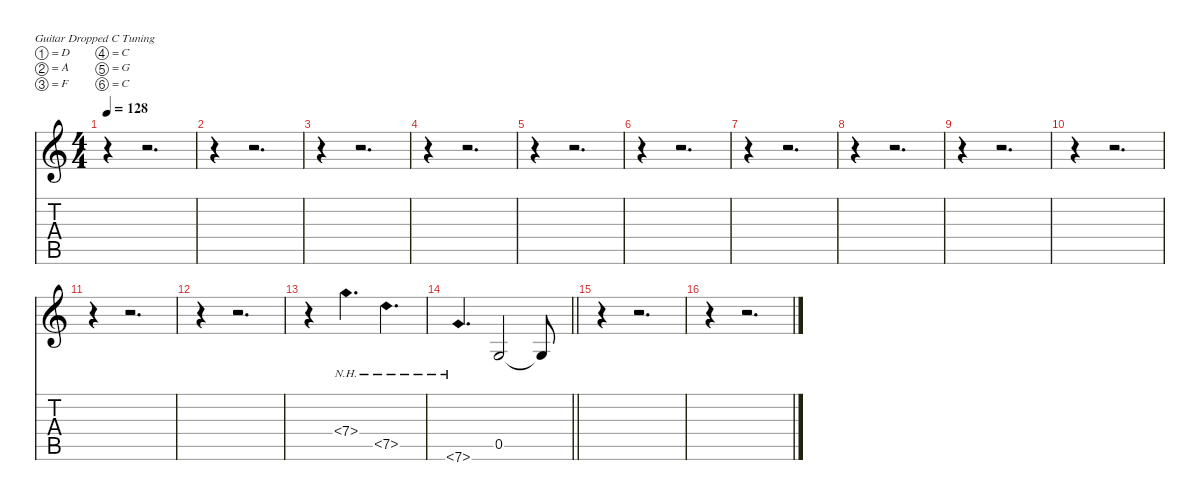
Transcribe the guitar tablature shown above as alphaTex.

\defaultSystemsLayout 4
\hideDynamics
\bracketExtendMode nobrackets
\singleTrackTrackNamePolicy hidden
\multiTrackTrackNamePolicy hidden
\otherSystemsTrackNameOrientation horizontal
\track ("Clean Guitar" "s.guit.") {instrument acousticguitarsteel}
\staff {score tabs}
\tuning (D4 A3 F3 C3 G2 C2)
\ts (4 4)
\beaming (8 2 2 2 2)
\tempo 128
\clef g2
\ks c
r.4{dy f instrument acousticguitarsteel beam Down} r.2{d beam Down} |
r.4{beam Down} r.2{d beam Down} |
r.4{beam Down} r.2{d beam Down} |
r.4{beam Down} r.2{d beam Down} |
r.4{beam Down} r.2{d beam Down} |
r.4{beam Down} r.2{d beam Down} |
r.4{beam Down} r.2{d beam Down} |
r.4{beam Down} r.2{d beam Down} |
r.4{beam Down} r.2{d beam Down} |
r.4{beam Down} r.2{d beam Down} |
r.4{beam Down} r.2{d beam Down} |
r.4{beam Down} r.2{d beam Down} |
r.4{beam Down} 7.4{nh}.4{d beam Down} 7.5{nh}.4{d beam Down} |
\barLineRight lightlight
7.6{nh}.4{d beam Up} 0.5.2{beam Up} 0.5{t}.8{beam Up} |
r.4{beam Down} r.2{d beam Down} |
r.4{beam Down} r.2{d beam Down}
